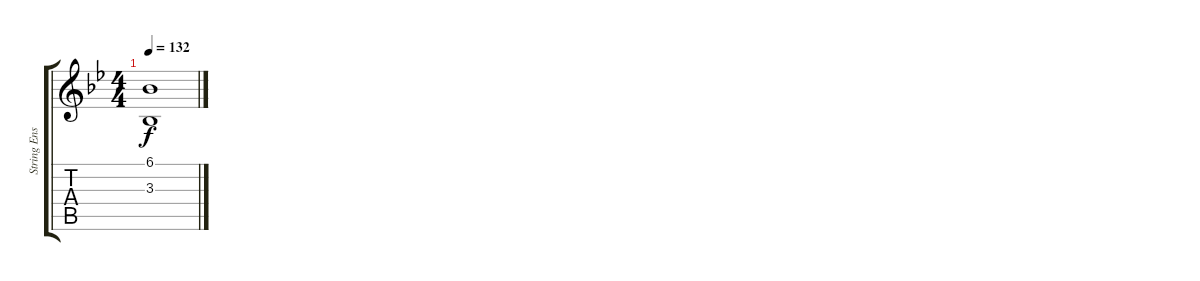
\track ("String Ensemble" "String Ens") {instrument stringensemble1}
\staff {score tabs}
\tuning (E4 B3 G3 D3 A2 E2) {hide}
\ts (4 4)
\tempo 132
\clef g2
\ks bb
(6.1{t} 3.3{t}).1{dy f}
